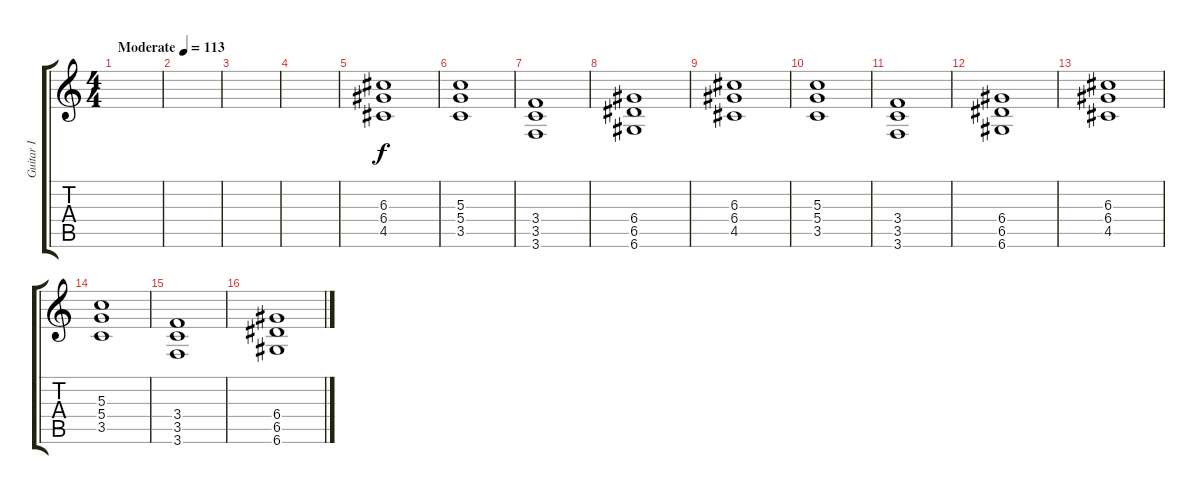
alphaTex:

\track ("Guitar I" "Guitar I") {instrument distortionguitar}
\staff {score tabs}
\tuning (E4 B3 G3 D3 A2 D2) {hide}
\ts (4 4)
\tempo (113 "Moderate")
\clef g2
\ks c
|
|
|
|
(6.3 6.4 4.5).1 |
(5.3 5.4 3.5).1 |
(3.4 3.5 3.6).1 |
(6.4 6.5 6.6).1 |
(6.3 6.4 4.5).1 |
(5.3 5.4 3.5).1 |
(3.4 3.5 3.6).1 |
(6.4 6.5 6.6).1 |
(6.3 6.4 4.5).1 |
(5.3 5.4 3.5).1 |
(3.4 3.5 3.6).1 |
(6.4 6.5 6.6).1
